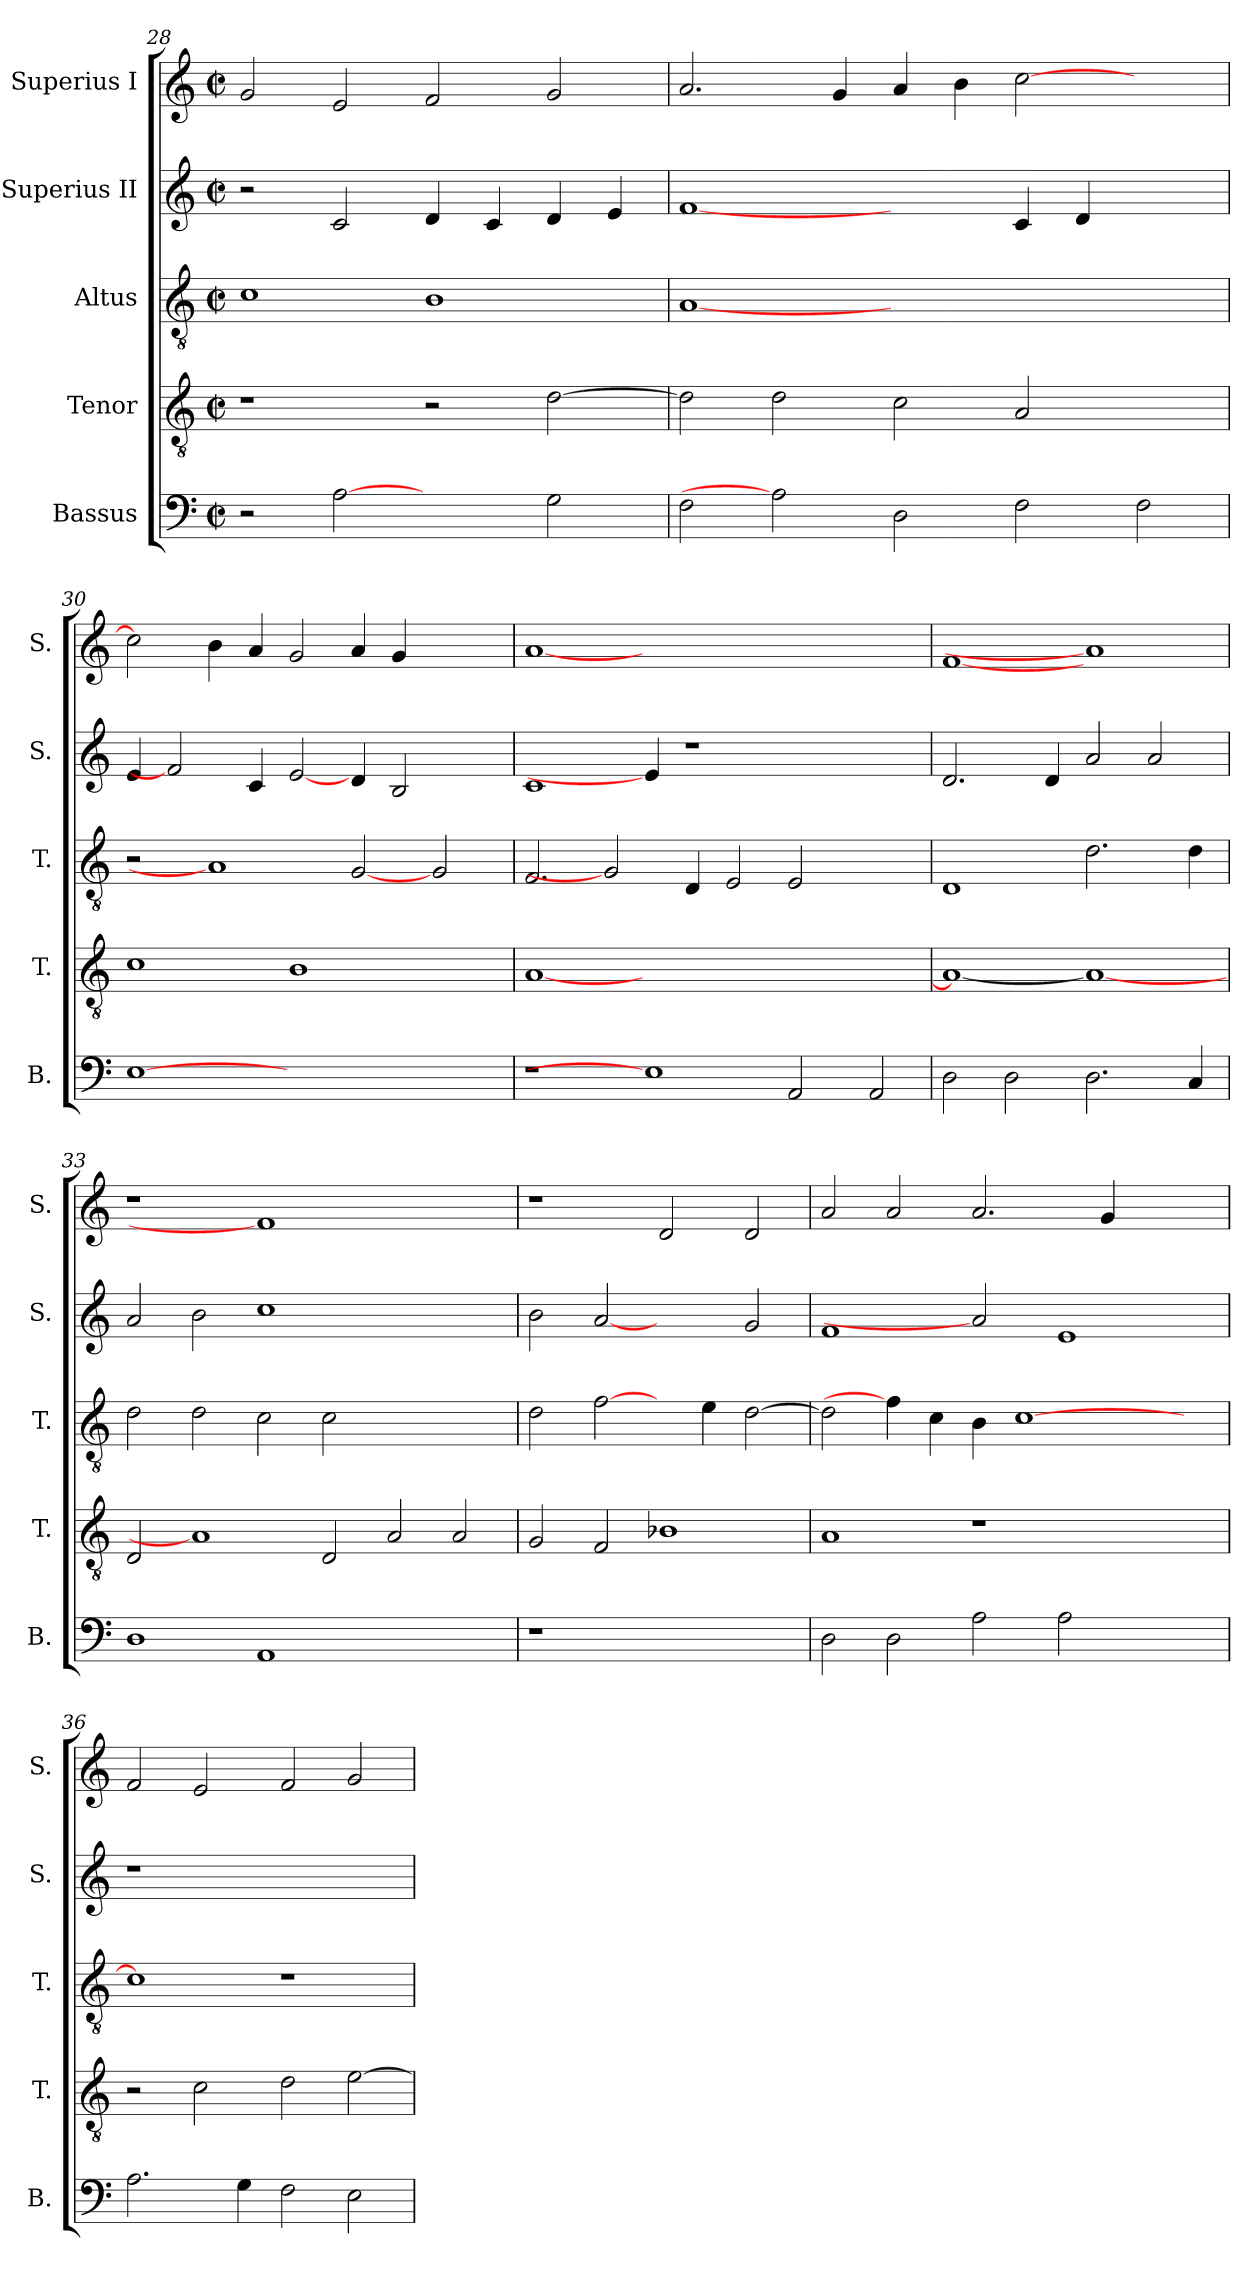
**kern	**kern	**kern	**kern	**kern
*part5	*part4	*part3	*part2	*part1
*staff5	*staff4	*staff3	*staff2	*staff1
*I"Bassus	*I"Tenor	*I"Altus	*I"Superius II	*I"Superius I
*I'B.	*I'T.	*I'T.	*I'S.	*I'S.
*clefF4	*clefGv2	*clefGv2	*clefG2	*clefG2
*	*ITrd7c12	*ITrd7c12	*	*
*k[]	*k[]	*k[]	*k[]	*k[]
*C:	*C:	*C:	*C:	*C:
*M2/2	*M2/2	*M2/2	*M2/2	*M2/2
*met(c|)	*met(c|)	*met(c|)	*met(c|)	*met(c|)
=28	=28	=28	=28	=28
2r	1r	1Ci	2r	2gi/
[2Ai	.	.	2ci/	2ei/
2ryy	2r	1BBi	4di/	2fi/
.	.	.	4ci/	.
2Gi\	[>2Di\	.	4di/	2gi/
.	.	.	4ei/	.
=29	=29	=29	=29	=29
2Fi\	2Di\]	[1AAi	[1fi	2.ai/
2Ai]	2Di\	.	.	.
.	.	.	.	4gi/
2Di\	2Ci\	1.ryy	2ryy	4ai/
.	.	.	.	4bi\
2Fi\	2AAi/	.	4ci/	[>2cci\
.	.	.	4di/	.
2Fi\	2ryy	.	2ryy	2ryy
=30	=30	=30	=30	=30
[1Ei	1Ci	2r	4ei/	2cci\]
.	.	.	2fi]	.
.	.	1AAi]	.	4bi\
.	.	.	4ci/	4ai/
1.ryy	1BBi	.	[2ei/	2gi/
.	.	[2GGi	4di/	4ai/
.	.	.	2Bi/	4gi/
.	2ryy	2GGi/	.	2ryy
.	.	.	4ryy	.
!!LO:LB:g=z
=31	=31	=31	=31	=31
1r	[<1AAi	2.FFi/	1ci	[1ai
.	.	2GGi]	.	.
1Ei]	0ryy	.	4ei/]	0ryy
.	.	4DDi/	1r	.
.	.	2EEi/	.	.
2AAi/	.	2EEi/	.	.
.	.	.	2.ryy	.
2AAi/	.	2ryy	.	.
=32	=32	=32	=32	=32
2Di\	1AAi_<	1DDi	2.di/	[1fi
2Di\	.	.	.	.
.	.	.	4di/	.
2.Di\	1AAi_	2.Di\	2ai/	1ai]
.	.	.	2ai/	.
4Ci/	.	4Di\	.	.
=33	=33	=33	=33	=33
!	!	!	!	!LO:N:vis=1
1Di	2DDi/	2Di\	2ai/	1r
.	1AAi]	2Di\	2bi\	.
1AAi	.	2Ci\	1cci	1fi]
.	2DDi/	2Ci\	.	.
1ryy	2AAi/	1ryy	1ryy	1ryy
.	2AAi/	.	.	.
=34	=34	=34	=34	=34
!LO:N:vis=1	!	!	!	!
1r	2GGi/	2Di\	2bi\	1r
.	2FFi/	[2Fi\	[2ai	.
1ryy	1BB-Xi	4ryy	2ryy	2di/
.	.	4Ei\	.	.
.	.	[>2Di\	2gi/	2di/
=35	=35	=35	=35	=35
2Di\	1AAi	2Di\]	1fi	2ai/
2Di\	.	4Fi\]	.	2ai/
.	.	4Ci\	.	.
2Ai\	1r	4BBi\	2ai]	2.ai/
.	.	[>1Ci	.	.
2Ai\	.	.	1ei	.
.	.	.	.	4gi/
2ryy	2ryy	.	.	2ryy
.	.	4ryy	.	.
!!LO:PB:g=z
=36	=36	=36	=36	=36
!	!	!	!LO:N:vis=1	!
2.Ai\	2r	1Ci]	1r	2fi/
.	2Ci\	.	.	2ei/
4Gi\	.	.	.	.
2Fi\	2Di\	1r	1ryy	2fi/
2Ei\	[>2Ei\	.	.	2gi/
=	=	=	=	=
*-	*-	*-	*-	*-
